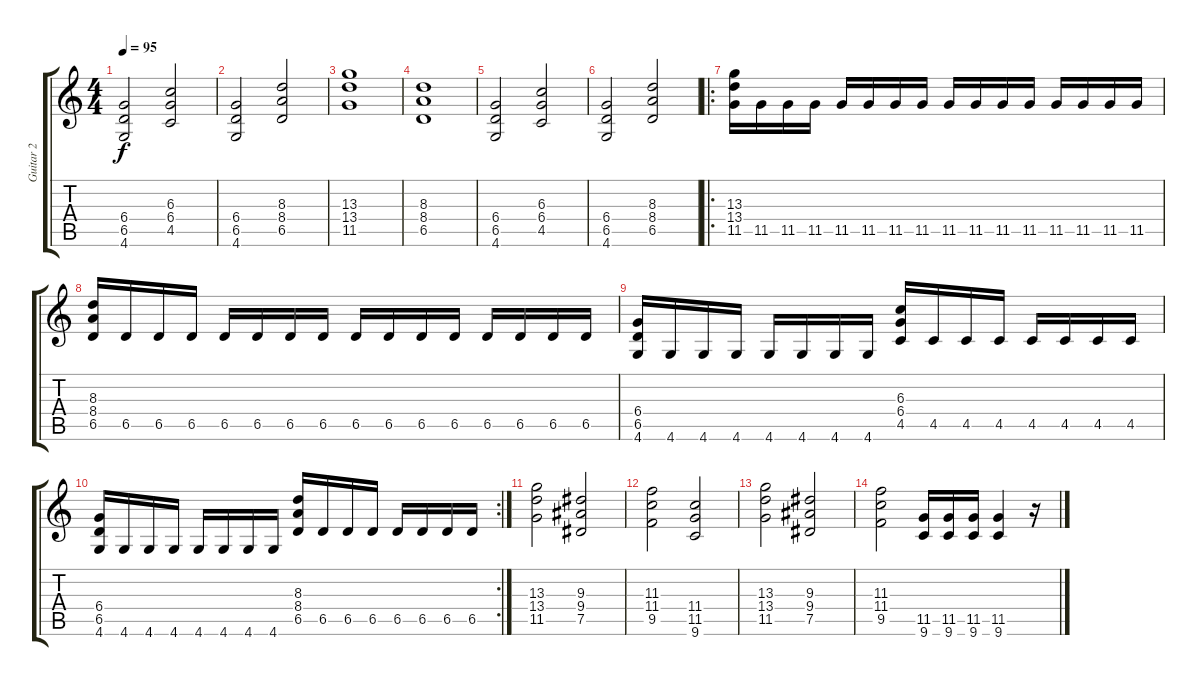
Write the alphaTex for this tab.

\track ("Guitar 2" "Guitar 2") {instrument distortionguitar}
\staff {score tabs}
\tuning (Eb4 Bb3 Gb3 Db3 Ab2 Eb2) {hide}
\ts (4 4)
\tempo 95
\clef g2
\ks c
(6.4 6.5 4.6).2{dy f} (6.3 6.4 4.5).2 |
(6.4 6.5 4.6).2 (8.3 8.4 6.5).2 |
(13.3 13.4 11.5).1 |
(8.3 8.4 6.5).1 |
(6.4 6.5 4.6).2 (6.3 6.4 4.5).2 |
(6.4 6.5 4.6).2 (8.3 8.4 6.5).2 |
\ro
(13.3 13.4 11.5).16 11.5.16 11.5.16 11.5.16 11.5.16 11.5.16 11.5.16 11.5.16 11.5.16 11.5.16 11.5.16 11.5.16 11.5.16 11.5.16 11.5.16 11.5.16 |
(8.3 8.4 6.5).16 6.5.16 6.5.16 6.5.16 6.5.16 6.5.16 6.5.16 6.5.16 6.5.16 6.5.16 6.5.16 6.5.16 6.5.16 6.5.16 6.5.16 6.5.16 |
(6.4 6.5 4.6).16 4.6.16 4.6.16 4.6.16 4.6.16 4.6.16 4.6.16 4.6.16 (6.3 6.4 4.5).16 4.5.16 4.5.16 4.5.16 4.5.16 4.5.16 4.5.16 4.5.16 |
\rc 2
(6.4 6.5 4.6).16 4.6.16 4.6.16 4.6.16 4.6.16 4.6.16 4.6.16 4.6.16 (8.3 8.4 6.5).16 6.5.16 6.5.16 6.5.16 6.5.16 6.5.16 6.5.16 6.5.16 |
(13.3 13.4 11.5).2 (9.3 9.4 7.5).2 |
(11.3 11.4 9.5).2 (11.4 11.5 9.6).2 |
(13.3 13.4 11.5).2 (9.3 9.4 7.5).2 |
(11.3 11.4 9.5).2 (11.5 9.6).16 (11.5 9.6).16 (11.5 9.6).16 (11.5 9.6).4 r.16
